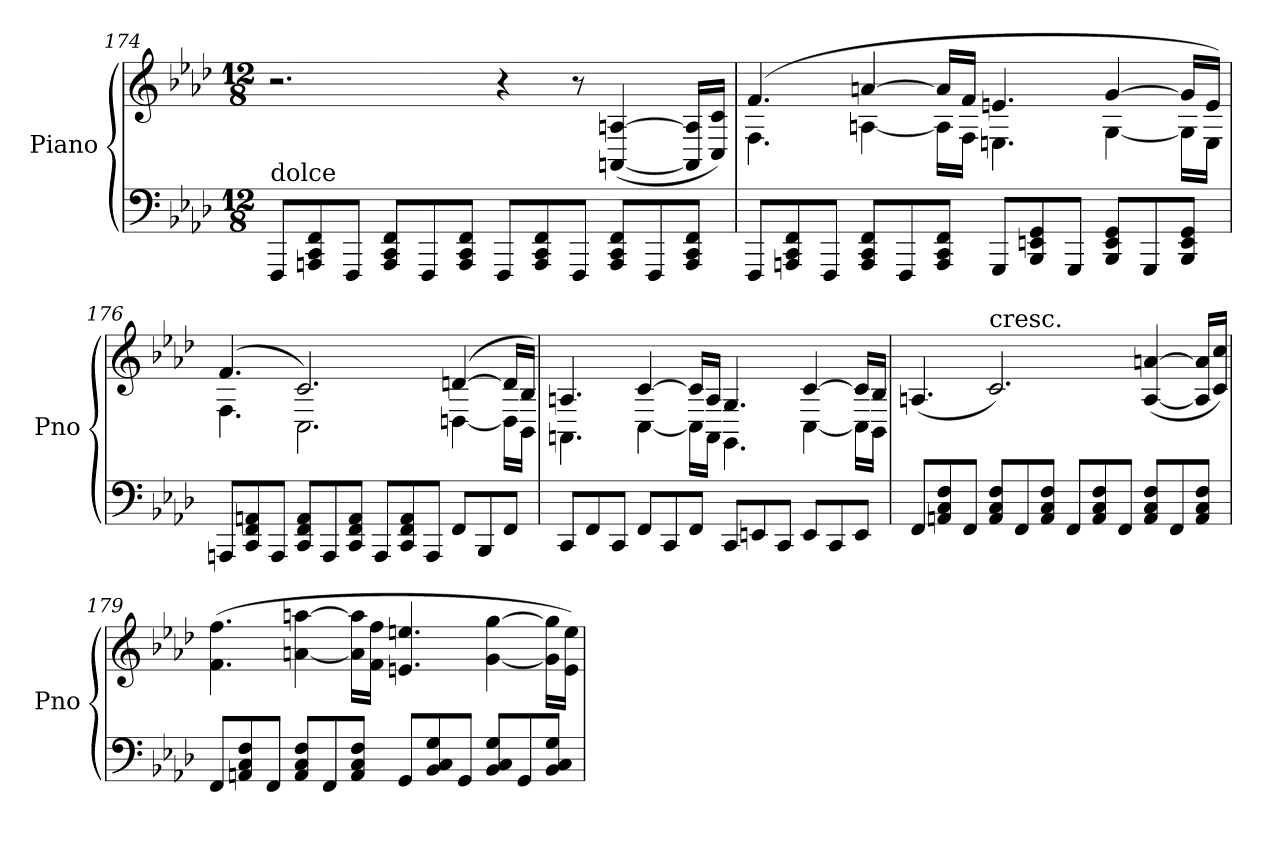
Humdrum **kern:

**kern	**kern
*part1	*part1
*staff2	*staff1
*I"Piano	*
*I'Pno	*
!!LO:LB:g=z
*clefF4	*clefG2
*k[b-e-a-d-]	*k[b-e-a-d-]
*A-:	*A-:
*M12/8	*M12/8
=174	=174
!LO:TX:a:t=dolce	!
8FFF/L	2.r
8AAAn/ 8CC/ 8FF/	.
8FFF/J	.
8AAA/ 8CC/ 8FF/L	.
8FFF/	.
8AAA/ 8CC/ 8FF/J	.
8FFF/L	4r
8AAA/ 8CC/ 8FF/	.
8FFF/J	8r
8AAA/ 8CC/ 8FF/L	(<[4AAn/ [4An/
8FFF/	.
8AAA/ 8CC/ 8FF/J	16AA/] 16A/]LL
.	16C/ 16c/JJ)
=175	=175
*	*^
8FFF/L	(>4.f/	4.F\
8AAAn/ 8CC/ 8FF/	.	.
8FFF/J	.	.
8AAA/ 8CC/ 8FF/L	[4an/	[4An\
8FFF/	.	.
8AAA/ 8CC/ 8FF/J	16a/LL]	16A\LL]
.	16f/JJ	16F\JJ
8GGG/L	4.en/	4.En\
8BBB-/ 8EEn/ 8GG/	.	.
8GGG/J	.	.
8BBB-/ 8EE/ 8GG/L	[4g/	[4G\
8GGG/	.	.
8BBB-/ 8EE/ 8GG/J	16g/LL]	16G\LL]
.	16e/JJ)	16E\JJ
!!LO:LB:g=z	!!
=176	=176	=176
8AAAn/L	(>4.f/	4.F\
8CC/ 8FF/ 8AAn/	.	.
8AAA/J	.	.
8CC/ 8FF/ 8AA/L	2.c/)	2.C\
8AAA/	.	.
8CC/ 8FF/ 8AA/J	.	.
8AAA/L	.	.
8CC/ 8FF/ 8AA/	.	.
8AAA/J	.	.
8FF/L	(>[4dn/	[4Dn\
8BBB-/	.	.
8FF/J	16d/LL]	16D\LL]
.	16B-/JJ)	16BB-\JJ
=177	=177	=177
8CC/L	4.An/	4.AAn\
8FF/	.	.
8CC/J	.	.
8FF/L	[4c/	[4C\
8CC/	.	.
8FF/J	16c/LL]	16C\LL]
.	16A/JJ	16AA\JJ
8CC/L	4.G/	4.GG\
8EEn/	.	.
8CC/J	.	.
8EE/L	[4c/	[4C\
8CC/	.	.
8EE/J	16c/LL]	16C\LL]
.	16B-/JJ	16BB-\JJ
*	*v	*v
!!LO:LB:g=z
=178	=178
8FF/L	(<4.An/
8AAn/ 8C/ 8F/	.
8FF/J	.
!	!LO:TX:a:t=cresc.
8AA/ 8C/ 8F/L	2.c/)
8FF/	.
8AA/ 8C/ 8F/J	.
8FF/L	.
8AA/ 8C/ 8F/	.
8FF/J	.
8AA/ 8C/ 8F/L	(<[4A/ [4an/
8FF/	.
8AA/ 8C/ 8F/J	16A/] 16a/]LL
.	16c/ 16cc/JJ)
=179	=179
8FF/L	(>4.f\ 4.ff\
8AAn/ 8C/ 8F/	.
8FF/J	.
8AA/ 8C/ 8F/L	[4an\ [4aan\
8FF/	.
8AA/ 8C/ 8F/J	16a\] 16aa\]LL
.	16f\ 16ff\JJ
8GG/L	4.en/ 4.een/
8BB-/ 8C/ 8G/	.
8GG/J	.
8BB-/ 8C/ 8G/L	[4g\ [4gg\
8GG/	.
8BB-/ 8C/ 8G/J	16g\] 16gg\]LL
.	16e\ 16ee\JJ)
=	=
*-	*-
